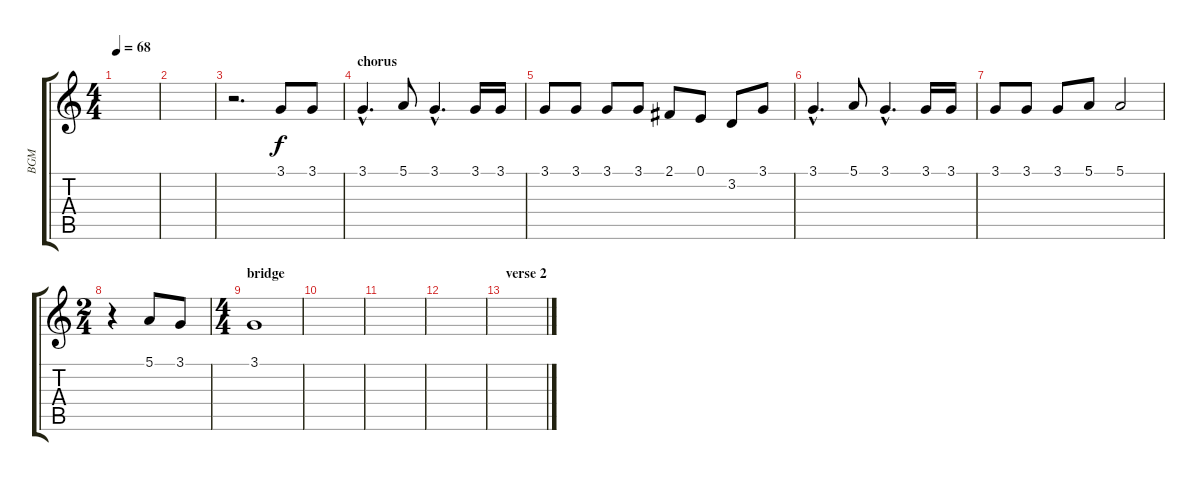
\track ("BGM" "BGM") {instrument synthvoice}
\staff {score tabs}
\tuning (E4 B3 G3 D3 A2 E2) {hide}
\ts (4 4)
\tempo 68
\clef g2
\ks c
|
|
r.2{d} 3.1.8 3.1.8 |
\section ("" "chorus")
3.1{hac}.4{d} 5.1.8 3.1{hac}.4{d} 3.1.16 3.1.16 |
3.1.8 3.1.8 3.1.8 3.1.8 2.1.8 0.1.8 3.2.8 3.1.8 |
3.1{hac}.4{d} 5.1.8 3.1{hac}.4{d} 3.1.16 3.1.16 |
3.1.8 3.1.8 3.1.8 5.1.8 5.1.2 |
\ts (2 4)
r.4 5.1.8 3.1.8 |
\ts (4 4)
\section ("" "bridge")
3.1.1 |
|
|
|
\section ("" "verse 2")
